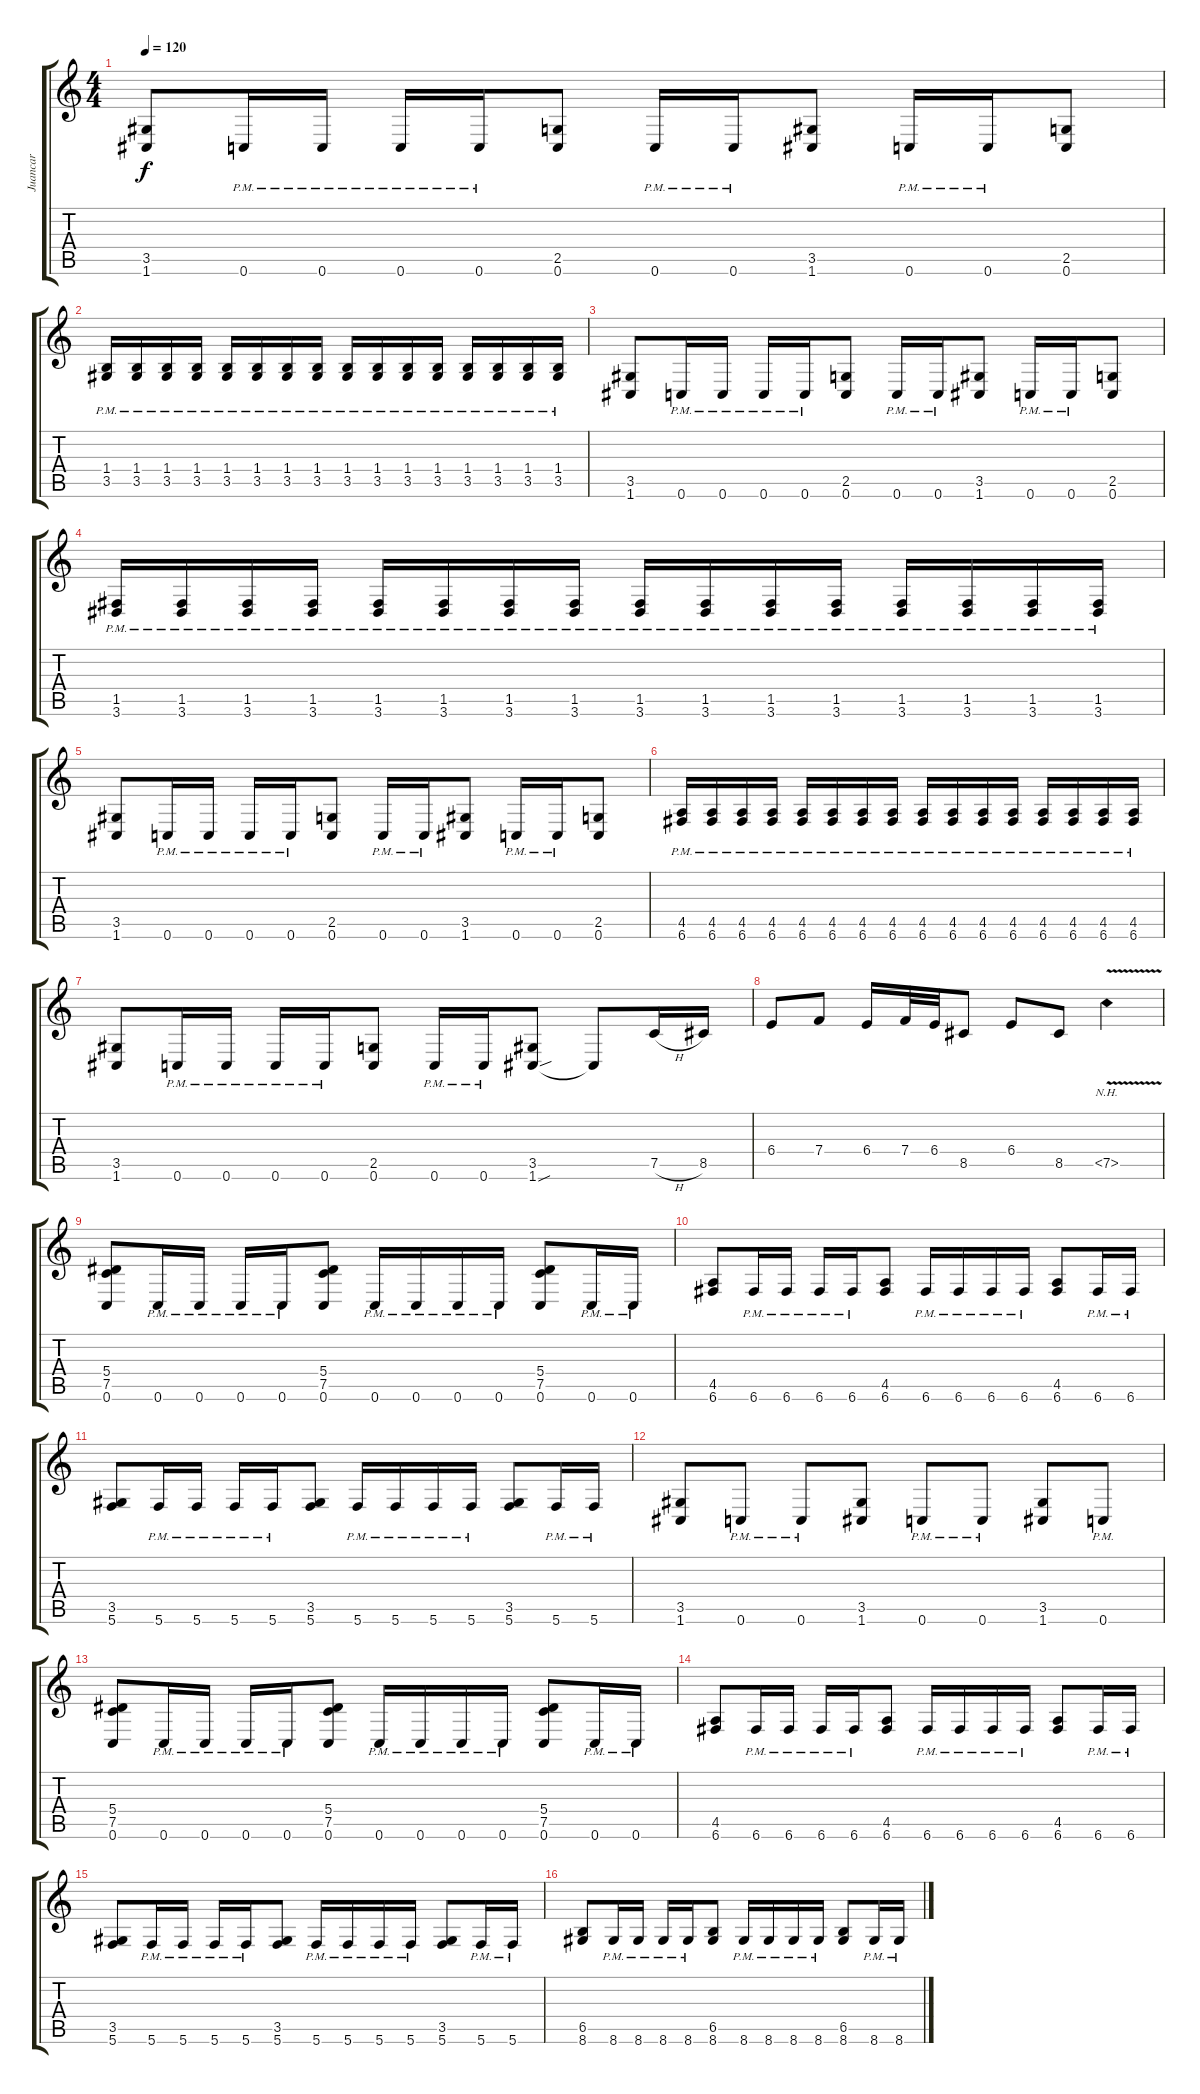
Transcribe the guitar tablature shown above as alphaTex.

\track ("Juancar" "Juancar") {instrument distortionguitar}
\staff {score tabs}
\tuning (C4 G3 Eb3 Bb2 F2 C2) {hide}
\ts (4 4)
\tempo 120
\clef g2
\ks c
(3.5 1.6).8{dy f} 0.6{pm}.16 0.6{pm}.16 0.6{pm}.16 0.6{pm}.16 (2.5 0.6).8 0.6{pm}.16 0.6{pm}.16 (3.5 1.6).8 0.6{pm}.16 0.6{pm}.16 (2.5 0.6).8 |
(1.4{pm} 3.5{pm}).16 (1.4{pm} 3.5{pm}).16 (1.4{pm} 3.5{pm}).16 (1.4{pm} 3.5{pm}).16 (1.4{pm} 3.5{pm}).16 (1.4{pm} 3.5{pm}).16 (1.4{pm} 3.5{pm}).16 (1.4{pm} 3.5{pm}).16 (1.4{pm} 3.5{pm}).16 (1.4{pm} 3.5{pm}).16 (1.4{pm} 3.5{pm}).16 (1.4{pm} 3.5{pm}).16 (1.4{pm} 3.5{pm}).16 (1.4{pm} 3.5{pm}).16 (1.4{pm} 3.5{pm}).16 (1.4{pm} 3.5{pm}).16 |
(3.5 1.6).8 0.6{pm}.16 0.6{pm}.16 0.6{pm}.16 0.6{pm}.16 (2.5 0.6).8 0.6{pm}.16 0.6{pm}.16 (3.5 1.6).8 0.6{pm}.16 0.6{pm}.16 (2.5 0.6).8 |
(1.5{pm} 3.6{pm}).16 (1.5{pm} 3.6{pm}).16 (1.5{pm} 3.6{pm}).16 (1.5{pm} 3.6{pm}).16 (1.5{pm} 3.6{pm}).16 (1.5{pm} 3.6{pm}).16 (1.5{pm} 3.6{pm}).16 (1.5{pm} 3.6{pm}).16 (1.5{pm} 3.6{pm}).16 (1.5{pm} 3.6{pm}).16 (1.5{pm} 3.6{pm}).16 (1.5{pm} 3.6{pm}).16 (1.5{pm} 3.6{pm}).16 (1.5{pm} 3.6{pm}).16 (1.5{pm} 3.6{pm}).16 (1.5{pm} 3.6{pm}).16 |
(3.5 1.6).8 0.6{pm}.16 0.6{pm}.16 0.6{pm}.16 0.6{pm}.16 (2.5 0.6).8 0.6{pm}.16 0.6{pm}.16 (3.5 1.6).8 0.6{pm}.16 0.6{pm}.16 (2.5 0.6).8 |
(4.5{pm} 6.6{pm}).16 (4.5{pm} 6.6{pm}).16 (4.5{pm} 6.6{pm}).16 (4.5{pm} 6.6{pm}).16 (4.5{pm} 6.6{pm}).16 (4.5{pm} 6.6{pm}).16 (4.5{pm} 6.6{pm}).16 (4.5{pm} 6.6{pm}).16 (4.5{pm} 6.6{pm}).16 (4.5{pm} 6.6{pm}).16 (4.5{pm} 6.6{pm}).16 (4.5{pm} 6.6{pm}).16 (4.5{pm} 6.6{pm}).16 (4.5{pm} 6.6{pm}).16 (4.5{pm} 6.6{pm}).16 (4.5{pm} 6.6{pm}).16 |
(3.5 1.6).8 0.6{pm}.16 0.6{pm}.16 0.6{pm}.16 0.6{pm}.16 (2.5 0.6).8 0.6{pm}.16 0.6{pm}.16 (3.5 1.6{sou}).8 1.6{t}.8 7.5{h}.16 8.5.16 |
6.4.8 7.4.8 6.4.16 7.4.32 6.4.32 8.5.8 6.4.8 8.5.8 7.5{nh v}.4 |
(5.4 7.5 0.6).8 0.6{pm}.16 0.6{pm}.16 0.6{pm}.16 0.6{pm}.16 (5.4 7.5 0.6).8 0.6{pm}.16 0.6{pm}.16 0.6{pm}.16 0.6{pm}.16 (5.4 7.5 0.6).8 0.6{pm}.16 0.6{pm}.16 |
(4.5 6.6).8 6.6{pm}.16 6.6{pm}.16 6.6{pm}.16 6.6{pm}.16 (4.5 6.6).8 6.6{pm}.16 6.6{pm}.16 6.6{pm}.16 6.6{pm}.16 (4.5 6.6).8 6.6{pm}.16 6.6{pm}.16 |
(3.5 5.6).8 5.6{pm}.16 5.6{pm}.16 5.6{pm}.16 5.6{pm}.16 (3.5 5.6).8 5.6{pm}.16 5.6{pm}.16 5.6{pm}.16 5.6{pm}.16 (3.5 5.6).8 5.6{pm}.16 5.6{pm}.16 |
(3.5 1.6).8 0.6{pm}.8 0.6{pm}.8 (3.5 1.6).8 0.6{pm}.8 0.6{pm}.8 (3.5 1.6).8 0.6{pm}.8 |
(5.4 7.5 0.6).8 0.6{pm}.16 0.6{pm}.16 0.6{pm}.16 0.6{pm}.16 (5.4 7.5 0.6).8 0.6{pm}.16 0.6{pm}.16 0.6{pm}.16 0.6{pm}.16 (5.4 7.5 0.6).8 0.6{pm}.16 0.6{pm}.16 |
(4.5 6.6).8 6.6{pm}.16 6.6{pm}.16 6.6{pm}.16 6.6{pm}.16 (4.5 6.6).8 6.6{pm}.16 6.6{pm}.16 6.6{pm}.16 6.6{pm}.16 (4.5 6.6).8 6.6{pm}.16 6.6{pm}.16 |
(3.5 5.6).8 5.6{pm}.16 5.6{pm}.16 5.6{pm}.16 5.6{pm}.16 (3.5 5.6).8 5.6{pm}.16 5.6{pm}.16 5.6{pm}.16 5.6{pm}.16 (3.5 5.6).8 5.6{pm}.16 5.6{pm}.16 |
(6.5 8.6).8 8.6{pm}.16 8.6{pm}.16 8.6{pm}.16 8.6{pm}.16 (6.5 8.6).8 8.6{pm}.16 8.6{pm}.16 8.6{pm}.16 8.6{pm}.16 (6.5 8.6).8 8.6{pm}.16 8.6{pm}.16
